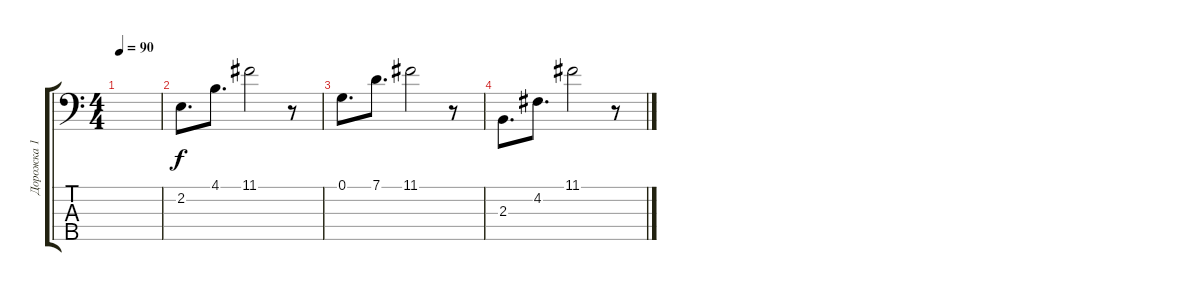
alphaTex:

\track ("Дорожка 1" "Дорожка 1") {instrument acousticguitarsteel}
\staff {score tabs}
\tuning (G2 D2 A1 E1 B0) {hide}
\ts (4 4)
\tempo 90
\clef f4
\ks c
|
2.2.8{d} 4.1.8{d} 11.1.2 r.8 |
0.1.8{d} 7.1.8{d} 11.1.2 r.8 |
2.3.8{d} 4.2.8{d} 11.1.2 r.8
